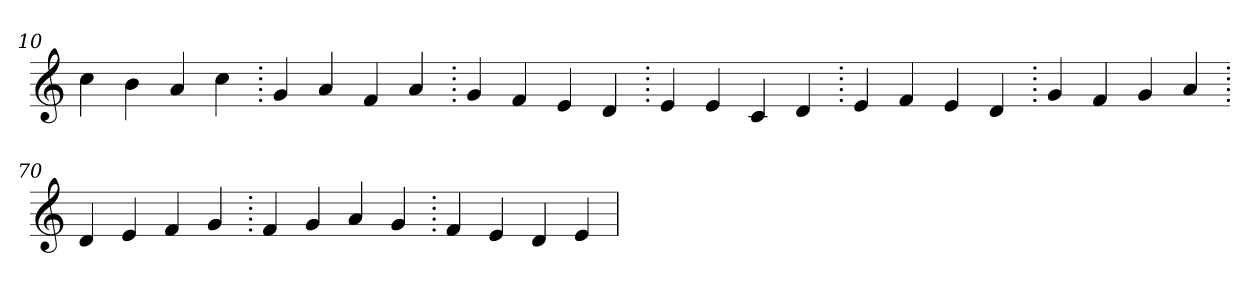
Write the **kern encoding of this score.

**kern
*part1
*staff1
*clefG2
=10.
4cc
4b
4a
4cc
=20.
4g
4a
4f
4a
=30.
4g
4f
4e
4d
=40.
4e
4e
4c
4d
=50.
4e
4f
4e
4d
=60.
4g
4f
4g
4a
=70.
4d
4e
4f
4g
=80.
4f
4g
4a
4g
=90.
4f
4e
4d
4e
=
*-
